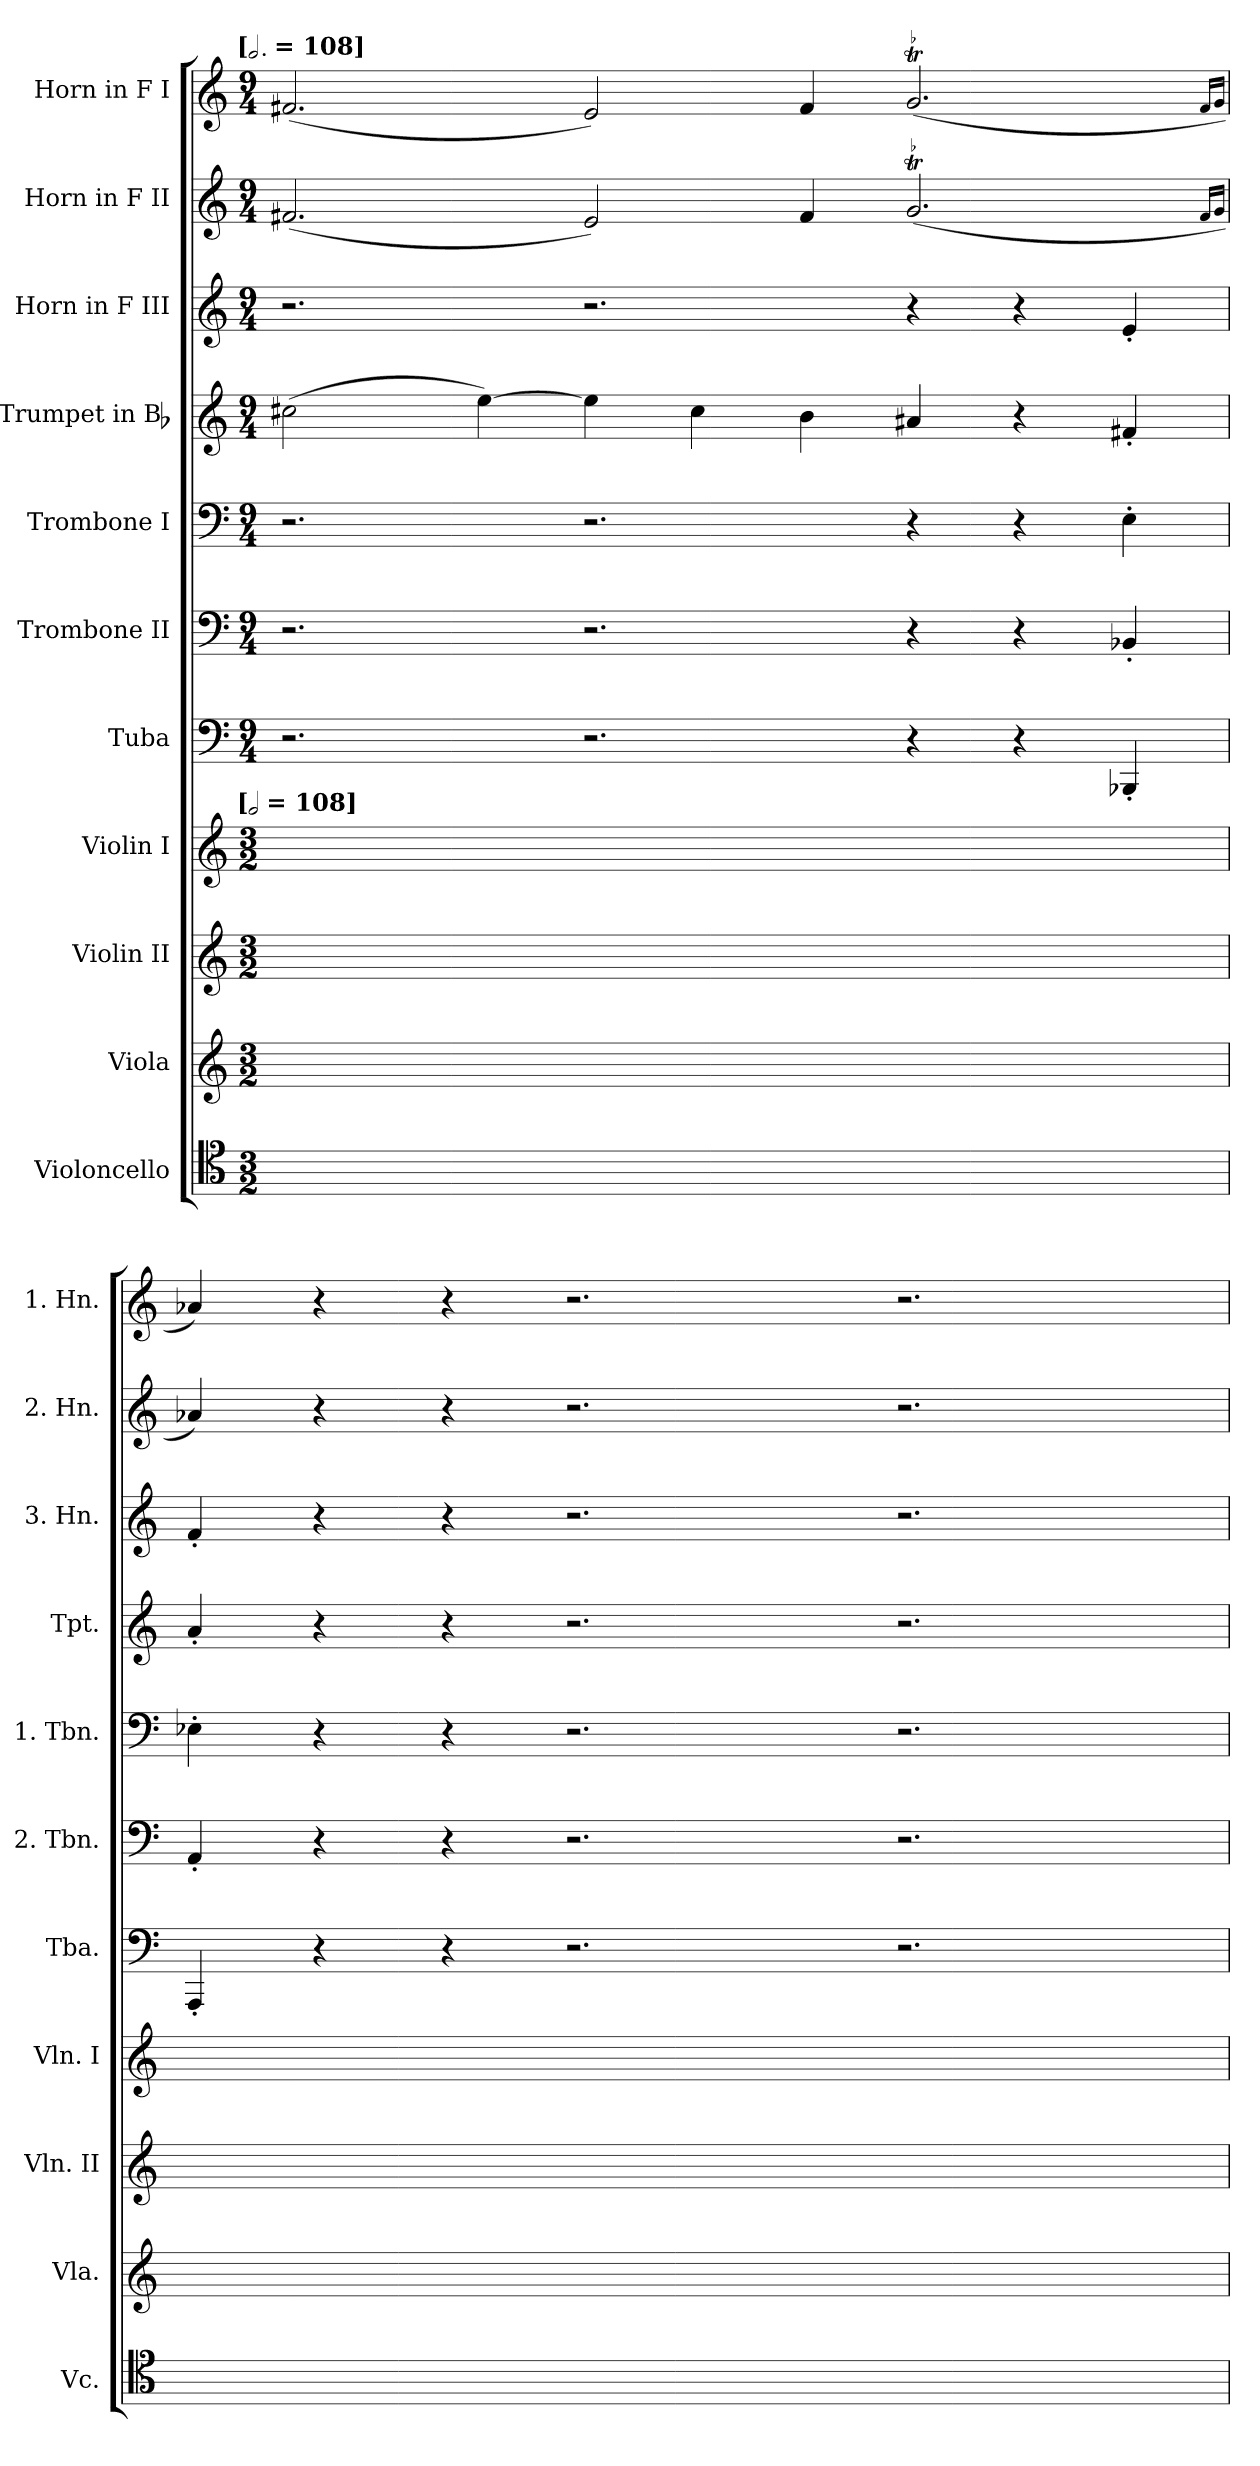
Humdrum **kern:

**kern	**kern	**kern	**kern	**kern	**kern	**kern	**kern	**kern	**kern	**kern
*part11	*part10	*part9	*part8	*part7	*part6	*part5	*part4	*part3	*part2	*part1
*staff11	*staff10	*staff9	*staff8	*staff7	*staff6	*staff5	*staff4	*staff3	*staff2	*staff1
*I"Violoncello	*I"Viola	*I"Violin II	*I"Violin I	*I"Tuba	*I"Trombone II	*I"Trombone I	*I"Trumpet in Bb	*I"Horn in F III	*I"Horn in F II	*I"Horn in F I
*I'Vc.	*I'Vla.	*I'Vln. II	*I'Vln. I	*I'Tba.	*I'2. Tbn.	*I'1. Tbn.	*I'Tpt.	*I'3. Hn.	*I'2. Hn.	*I'1. Hn.
*clefC4	*clefG2	*clefG2	*clefG2	*clefF4	*clefF4	*clefF4	*clefG2	*clefG2	*clefG2	*clefG2
*	*	*	*	*	*	*	*ITrd1c2	*ITrd4c7	*ITrd4c7	*ITrd4c7
*k[]	*k[]	*k[]	*k[]	*k[]	*k[]	*k[]	*k[b-e-]	*k[b-]	*k[b-]	*k[b-]
!!LO:TX:omd:t=[[half-dot] = 108]
*M3/2	*M3/2	*M3/2	*M3/2	*M9/4	*M9/4	*M9/4	*M9/4	*M9/4	*M9/4	*M9/4
*MM324	*MM324	*MM324	*MM216	*MM324	*MM324	*MM324	*MM324	*MM324	*MM324	*MM324
*Xtuplet	*Xtuplet	*Xtuplet	*Xtuplet	*	*	*	*	*	*	*
=	=	=	=	=	=	=	=	=	=	=
!	!	!	!LO:TX:t=[[half] = 108]	!	!	!	!	!	!	!
16%3ryy	8%3ryy	16%3ryy	16%3ryy	2.r	2.r	2.r	(2bn	2.r	(2.Bn	(2.Bn
16%3ryy	.	16%3ryy	16%3ryy	.	.	.	.	.	.	.
16%3ryy	16%3ryy	16%3ryy	16%3ryy	.	.	.	.	.	.	.
.	.	.	.	.	.	.	[4dd)	.	.	.
16%3ryy	16%3ryy	16%3ryy	16%3ryy	.	.	.	.	.	.	.
16%3ryy	16%3ryy	16%3ryy	16%3ryy	2.r	2.r	2.r	4dd]	2.r	2A)	2A)
16%3ryy	16%3ryy	16%3ryy	16%3ryy	.	.	.	.	.	.	.
.	.	.	.	.	.	.	4b	.	.	.
16%3ryy	16%3ryy	16%3ryy	16%3ryy	.	.	.	.	.	.	.
.	.	.	.	.	.	.	4a	.	4B	4B
16%3ryy	16%3ryy	16%3ryy	16%3ryy	.	.	.	.	.	.	.
!	!	!	!	!	!	!	!	!	!LO:TR:acc=-	!LO:TR:acc=-
16%3ryy	16%3ryy	16%3ryy	16%3ryy	4r	4r	4r	4g#X	4r	(2.ct	(2.ct
16%3ryy	16%3ryy	16%3ryy	16%3ryy	.	.	.	.	.	.	.
.	.	.	.	4r	4r	4r	4r	4r	.	.
8%3ryy	8%3ryy	16%3ryy	8%3ryy	.	.	.	.	.	.	.
.	.	.	.	4BBB-X'	4BB-X'	4E'	4en'	4A'	.	.
.	.	16%3ryy	.	.	.	.	.	.	.	.
.	.	.	.	.	.	.	.	.	16qqB/LL	16qqB/LL
.	.	.	.	.	.	.	.	.	16qqc/JJ	16qqc/JJ
=1	=1	=1	=1	=1	=1	=1	=1	=1	=1	=1
16%3ryy	16%3ryy	16%3ryy	16%3ryy	4AAA'	4AA'	4E-X'	4g'	4B-'	4d-X)	4d-X)
16%3ryy	16%3ryy	16%3ryy	16%3ryy	.	.	.	.	.	.	.
.	.	.	.	4r	4r	4r	4r	4r	4r	4r
16%3ryy	16%3ryy	16%3ryy	16%3ryy	.	.	.	.	.	.	.
.	.	.	.	4r	4r	4r	4r	4r	4r	4r
16%3ryy	16%3ryy	16%3ryy	16%3ryy	.	.	.	.	.	.	.
16%3ryy	16%3ryy	16%3ryy	16%3ryy	2.r	2.r	2.r	2.r	2.r	2.r	2.r
16%3ryy	16%3ryy	16%3ryy	16%3ryy	.	.	.	.	.	.	.
16%3ryy	16%3ryy	16%3ryy	16%3ryy	.	.	.	.	.	.	.
16%3ryy	16%3ryy	16%3ryy	16%3ryy	.	.	.	.	.	.	.
16%3ryy	16%3ryy	16%3ryy	16%3ryy	2.r	2.r	2.r	2.r	2.r	2.r	2.r
16%3ryy	16%3ryy	16%3ryy	16%3ryy	.	.	.	.	.	.	.
16%3ryy	16%3ryy	16%3ryy	16%3ryy	.	.	.	.	.	.	.
16%3ryy	16%3ryy	16%3ryy	16%3ryy	.	.	.	.	.	.	.
=	=	=	=	=	=	=	=	=	=	=
*-	*-	*-	*-	*-	*-	*-	*-	*-	*-	*-
